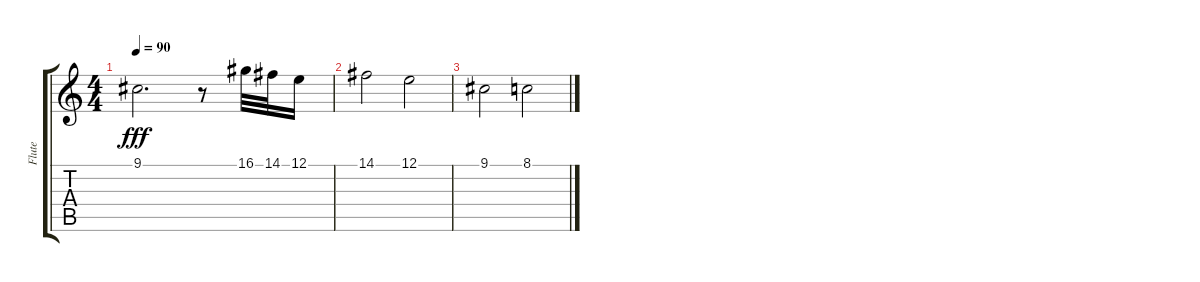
\track ("Flute " "Flute ") {instrument panflute}
\staff {score tabs}
\tuning (E4 B3 G3 D3 A2 E2) {hide}
\ts (4 4)
\tempo 90
\clef g2
\ks c
9.1.2{d dy fff} r.8 16.1.32 14.1.32 12.1.16 |
14.1.2 12.1.2 |
9.1.2 8.1.2
